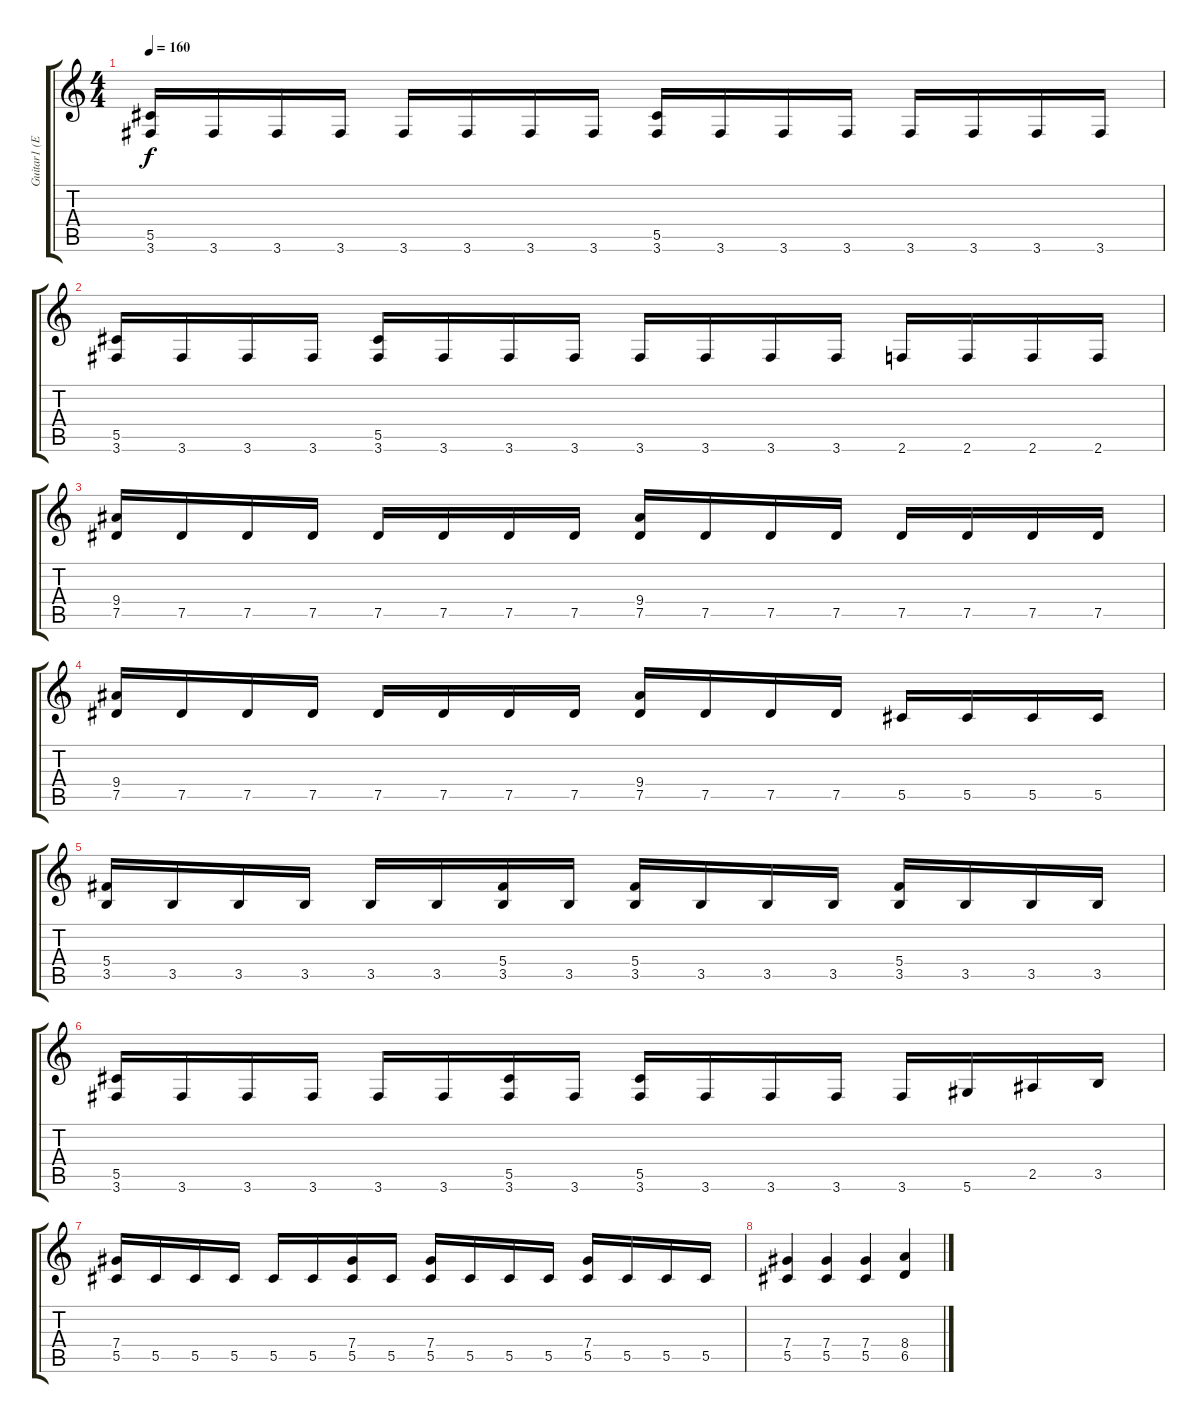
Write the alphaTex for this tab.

\track ("Guitar1 (Eb-tuning)" "Guitar1 (E") {instrument overdrivenguitar}
\staff {score tabs}
\tuning (Eb4 Bb3 Gb3 Db3 Ab2 Eb2) {hide}
\ts (4 4)
\tempo 160
\clef g2
\ks c
(5.5 3.6).16{dy f} 3.6.16 3.6.16 3.6.16 3.6.16 3.6.16 3.6.16 3.6.16 (5.5 3.6).16 3.6.16 3.6.16 3.6.16 3.6.16 3.6.16 3.6.16 3.6.16 |
(5.5 3.6).16 3.6.16 3.6.16 3.6.16 (5.5 3.6).16 3.6.16 3.6.16 3.6.16 3.6.16 3.6.16 3.6.16 3.6.16 2.6.16 2.6.16 2.6.16 2.6.16 |
(9.4 7.5).16 7.5.16 7.5.16 7.5.16 7.5.16 7.5.16 7.5.16 7.5.16 (9.4 7.5).16 7.5.16 7.5.16 7.5.16 7.5.16 7.5.16 7.5.16 7.5.16 |
(9.4 7.5).16 7.5.16 7.5.16 7.5.16 7.5.16 7.5.16 7.5.16 7.5.16 (9.4 7.5).16 7.5.16 7.5.16 7.5.16 5.5.16 5.5.16 5.5.16 5.5.16 |
(5.4 3.5).16 3.5.16 3.5.16 3.5.16 3.5.16 3.5.16 (5.4 3.5).16 3.5.16 (5.4 3.5).16 3.5.16 3.5.16 3.5.16 (5.4 3.5).16 3.5.16 3.5.16 3.5.16 |
(5.5 3.6).16 3.6.16 3.6.16 3.6.16 3.6.16 3.6.16 (5.5 3.6).16 3.6.16 (5.5 3.6).16 3.6.16 3.6.16 3.6.16 3.6.16 5.6.16 2.5.16 3.5.16 |
(7.4 5.5).16 5.5.16 5.5.16 5.5.16 5.5.16 5.5.16 (7.4 5.5).16 5.5.16 (7.4 5.5).16 5.5.16 5.5.16 5.5.16 (7.4 5.5).16 5.5.16 5.5.16 5.5.16 |
(7.4 5.5).4 (7.4 5.5).4 (7.4 5.5).4 (8.4 6.5).4
